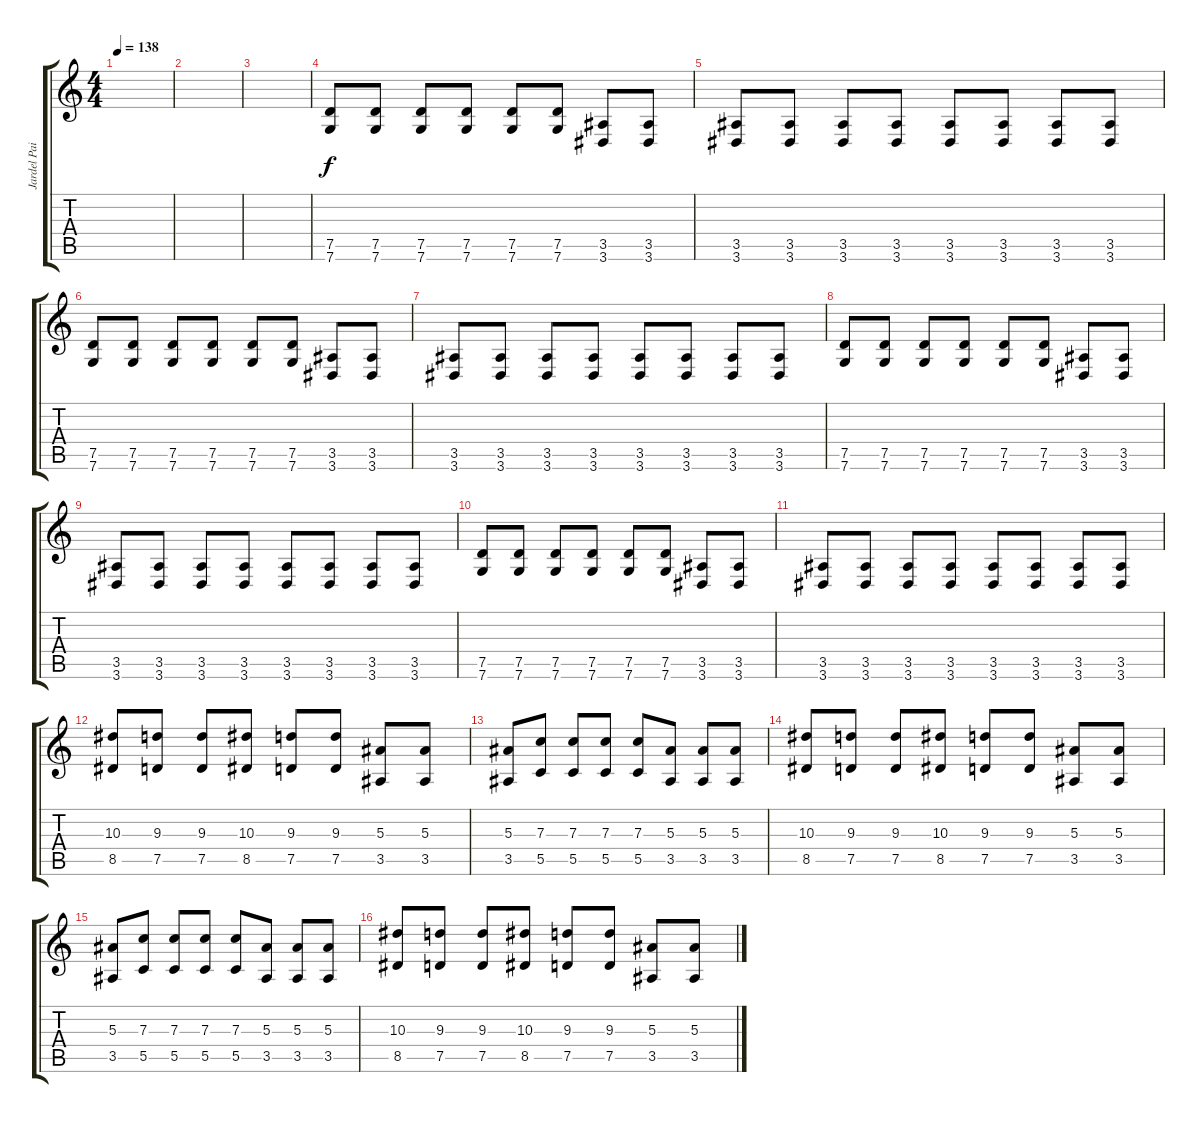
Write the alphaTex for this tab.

\track ("Jardel Paisante - Guitar" "Jardel Pai") {instrument distortionguitar}
\staff {score tabs}
\tuning (D4 A3 F3 C3 G2 C2) {hide}
\ts (4 4)
\tempo 138
\clef g2
\ks c
|
|
|
(7.5 7.6).8 (7.5 7.6).8 (7.5 7.6).8 (7.5 7.6).8 (7.5 7.6).8 (7.5 7.6).8 (3.5 3.6).8 (3.5 3.6).8 |
(3.5 3.6).8 (3.5 3.6).8 (3.5 3.6).8 (3.5 3.6).8 (3.5 3.6).8 (3.5 3.6).8 (3.5 3.6).8 (3.5 3.6).8 |
(7.5 7.6).8 (7.5 7.6).8 (7.5 7.6).8 (7.5 7.6).8 (7.5 7.6).8 (7.5 7.6).8 (3.5 3.6).8 (3.5 3.6).8 |
(3.5 3.6).8 (3.5 3.6).8 (3.5 3.6).8 (3.5 3.6).8 (3.5 3.6).8 (3.5 3.6).8 (3.5 3.6).8 (3.5 3.6).8 |
(7.5 7.6).8 (7.5 7.6).8 (7.5 7.6).8 (7.5 7.6).8 (7.5 7.6).8 (7.5 7.6).8 (3.5 3.6).8 (3.5 3.6).8 |
(3.5 3.6).8 (3.5 3.6).8 (3.5 3.6).8 (3.5 3.6).8 (3.5 3.6).8 (3.5 3.6).8 (3.5 3.6).8 (3.5 3.6).8 |
(7.5 7.6).8 (7.5 7.6).8 (7.5 7.6).8 (7.5 7.6).8 (7.5 7.6).8 (7.5 7.6).8 (3.5 3.6).8 (3.5 3.6).8 |
(3.5 3.6).8 (3.5 3.6).8 (3.5 3.6).8 (3.5 3.6).8 (3.5 3.6).8 (3.5 3.6).8 (3.5 3.6).8 (3.5 3.6).8 |
(10.3 8.5).8 (9.3 7.5).8 (9.3 7.5).8 (10.3 8.5).8 (9.3 7.5).8 (9.3 7.5).8 (5.3 3.5).8 (5.3 3.5).8 |
(5.3 3.5).8 (7.3 5.5).8 (7.3 5.5).8 (7.3 5.5).8 (7.3 5.5).8 (5.3 3.5).8 (5.3 3.5).8 (5.3 3.5).8 |
(10.3 8.5).8 (9.3 7.5).8 (9.3 7.5).8 (10.3 8.5).8 (9.3 7.5).8 (9.3 7.5).8 (5.3 3.5).8 (5.3 3.5).8 |
(5.3 3.5).8 (7.3 5.5).8 (7.3 5.5).8 (7.3 5.5).8 (7.3 5.5).8 (5.3 3.5).8 (5.3 3.5).8 (5.3 3.5).8 |
(10.3 8.5).8 (9.3 7.5).8 (9.3 7.5).8 (10.3 8.5).8 (9.3 7.5).8 (9.3 7.5).8 (5.3 3.5).8 (5.3 3.5).8
